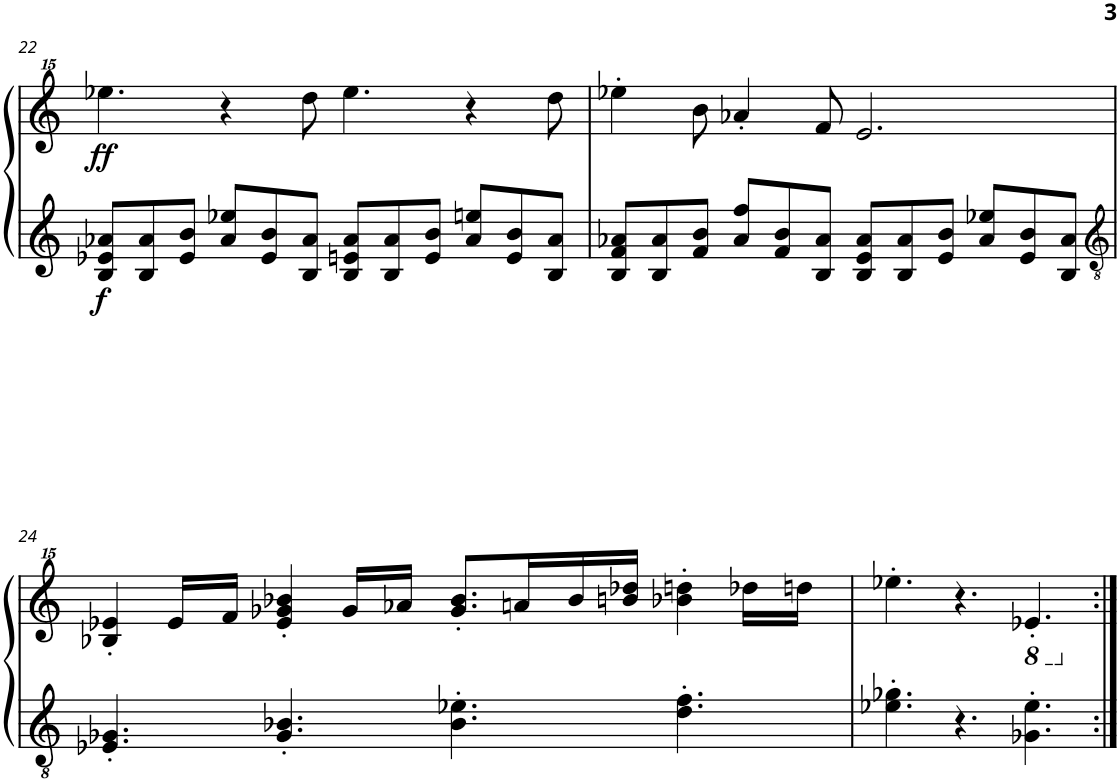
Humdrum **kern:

**kern	**dynam	**kern	**dynam
*part2	*part2	*part1	*part1
*staff2	*staff2	*staff1	*staff1
*I"Piano 2	*	*I"Piano, Right	*
*I'Pno	*	*I'Pno	*
!!LO:PB:g=z
*clefG2	*	*clefG^^2	*
*k[]	*	*k[]	*
*M12/8	*	*M12/8	*
=22	=22	=22	=22
!	!LO:DY:b	!	!LO:DY:b
8B/ 8e-X/ 8a-X/L	f	4.eeee-X\	ff
8B/ 8a-/	.	.	.
8e-/ 8b/J	.	.	.
8a-/ 8ee-X/L	.	4r	.
8e-/ 8b/	.	.	.
8B/ 8a-/J	.	8dddd\	.
8B/ 8en/ 8a-/L	.	4.eeee-\	.
8B/ 8a-/	.	.	.
8e/ 8b/J	.	.	.
8a-/ 8een/L	.	4r	.
8e/ 8b/	.	.	.
8B/ 8a-/J	.	8dddd\	.
=23	=23	=23	=23
8B/ 8f/ 8a-X/L	.	4eeee-X'\	.
8B/ 8a-/	.	.	.
8f/ 8b/J	.	8bbb\	.
8a-/ 8ff/L	.	4aaa-X'/	.
8f/ 8b/	.	.	.
8B/ 8a-/J	.	8fff/	.
8B/ 8e/ 8a-/L	.	2.eee/	.
8B/ 8a-/	.	.	.
8e/ 8b/J	.	.	.
8a-/ 8ee-X/L	.	.	.
8e/ 8b/	.	.	.
8B/ 8a-/J	.	.	.
!!LO:LB:g=z
=24	=24	=24	=24
*clefGv2	*	*	*
4.E-X/' 4.G-X/'	.	4bb-X/' 4eee-X/'	.
.	.	16eee-/LL	.
.	.	16fff/JJ	.
4.G-/' 4.B-X/'	.	4eee-/' 4ggg-X/' 4bbb-X/'	.
.	.	16ggg-/LL	.
.	.	16aaa-X/JJ	.
4.B-\' 4.e-X\'	.	8.ggg-/' 8.bbb-/'L	.
.	.	16aaan/L	.
.	.	16bbb-/	.
.	.	16bbbn/ 16dddd-X/JJ	.
4.d\' 4.f\'	.	4bbb-X\' 4ddddn\'	.
.	.	16dddd-X\LL	.
.	.	16ddddn\JJ	.
=25	=25	=25	=25
4.e-X\' 4.g-X\'	.	4.eeee-X'\	.
4.r	.	4.r	.
*	*	*8ba	*
4.G-X\' 4.e-\'	.	4.ee-X'/	.
*	*	*X8ba	*
=:|!	=:|!	=:|!	=:|!
*-	*-	*-	*-
